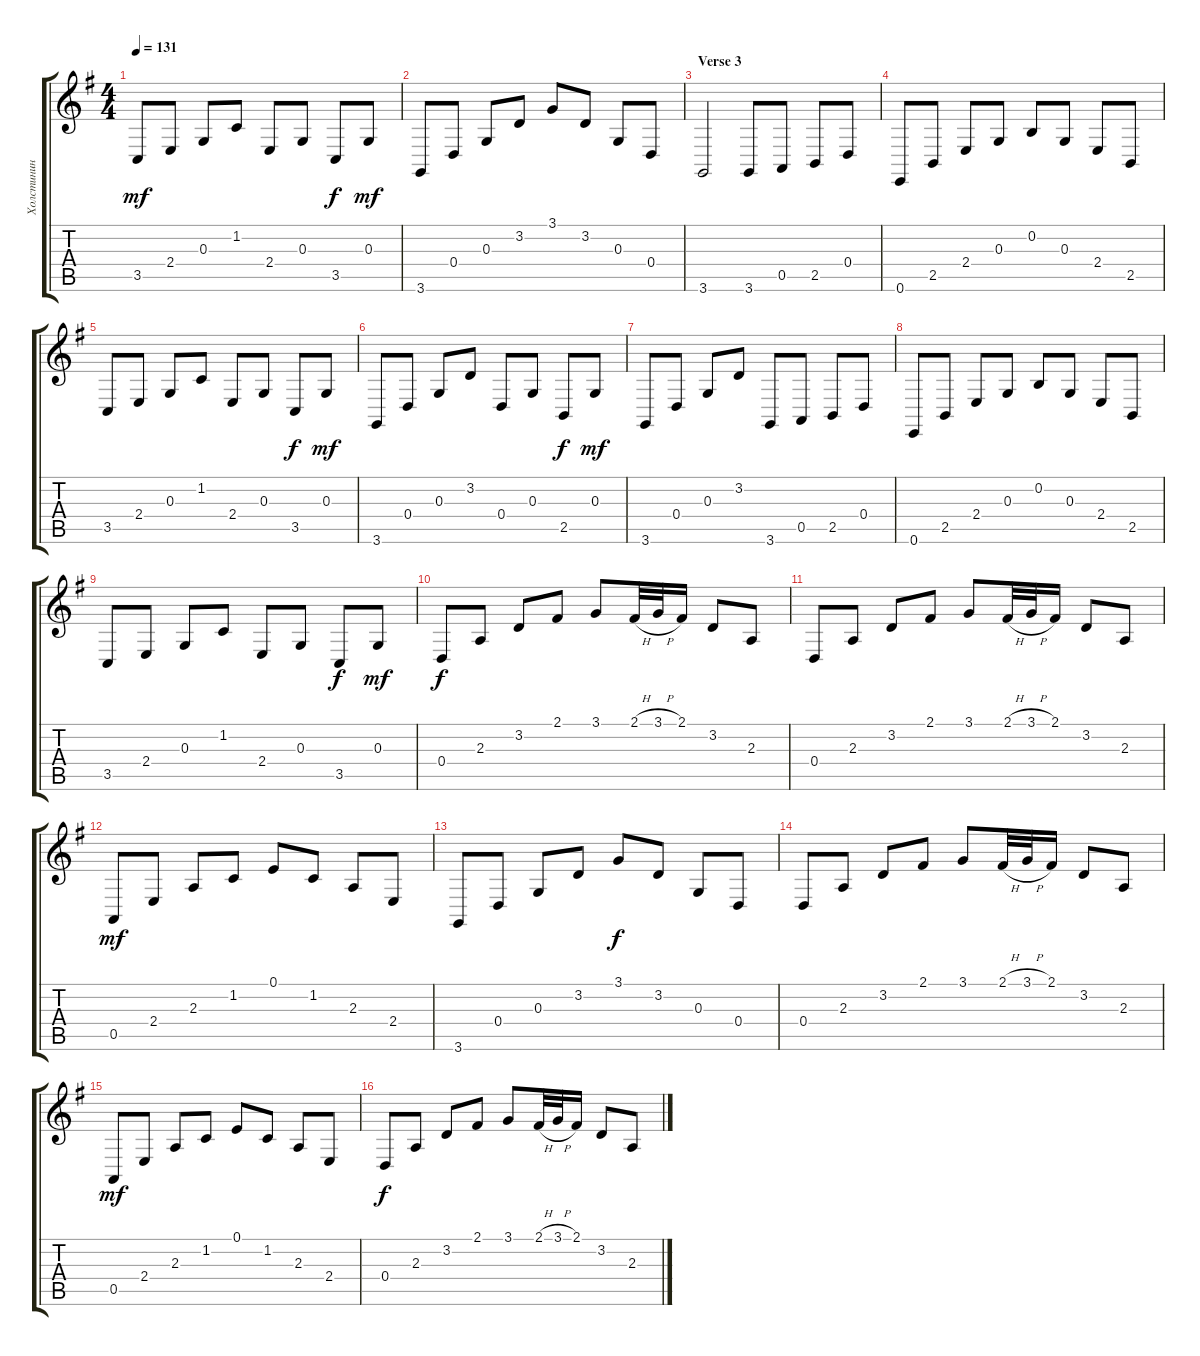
\track ("Холстинин" "Холстинин") {instrument acousticgrandpiano}
\staff {score tabs}
\tuning (E4 B3 G3 D3 A2 E2) {hide}
\ts (4 4)
\tempo 131
\clef g2
\ks g
3.5.8{dy mf} 2.4.8 0.3.8 1.2.8 2.4.8 0.3.8 3.5.8{dy f} 0.3.8{dy mf} |
3.6.8 0.4.8 0.3.8 3.2.8 3.1.8 3.2.8 0.3.8 0.4.8 |
\section ("" "Verse 3")
3.6.2 3.6.8 0.5.8 2.5.8 0.4.8 |
0.6.8 2.5.8 2.4.8 0.3.8 0.2.8 0.3.8 2.4.8 2.5.8 |
3.5.8 2.4.8 0.3.8 1.2.8 2.4.8 0.3.8 3.5.8{dy f} 0.3.8{dy mf} |
3.6.8 0.4.8 0.3.8 3.2.8 0.4.8 0.3.8 2.5.8{dy f} 0.3.8{dy mf} |
3.6.8 0.4.8 0.3.8 3.2.8 3.6.8 0.5.8 2.5.8 0.4.8 |
0.6.8 2.5.8 2.4.8 0.3.8 0.2.8 0.3.8 2.4.8 2.5.8 |
3.5.8 2.4.8 0.3.8 1.2.8 2.4.8 0.3.8 3.5.8{dy f} 0.3.8{dy mf} |
0.4.8{dy f} 2.3.8 3.2.8 2.1.8 3.1.8 2.1{h}.32 3.1{h}.32 2.1.16 3.2.8 2.3.8 |
0.4.8 2.3.8 3.2.8 2.1.8 3.1.8 2.1{h}.32 3.1{h}.32 2.1.16 3.2.8 2.3.8 |
0.5.8{dy mf} 2.4.8 2.3.8 1.2.8 0.1.8 1.2.8 2.3.8 2.4.8 |
3.6.8 0.4.8 0.3.8 3.2.8 3.1.8{dy f} 3.2.8 0.3.8 0.4.8 |
0.4.8 2.3.8 3.2.8 2.1.8 3.1.8 2.1{h}.32 3.1{h}.32 2.1.16 3.2.8 2.3.8 |
0.5.8{dy mf} 2.4.8 2.3.8 1.2.8 0.1.8 1.2.8 2.3.8 2.4.8 |
0.4.8{dy f} 2.3.8 3.2.8 2.1.8 3.1.8 2.1{h}.32 3.1{h}.32 2.1.16 3.2.8 2.3.8
